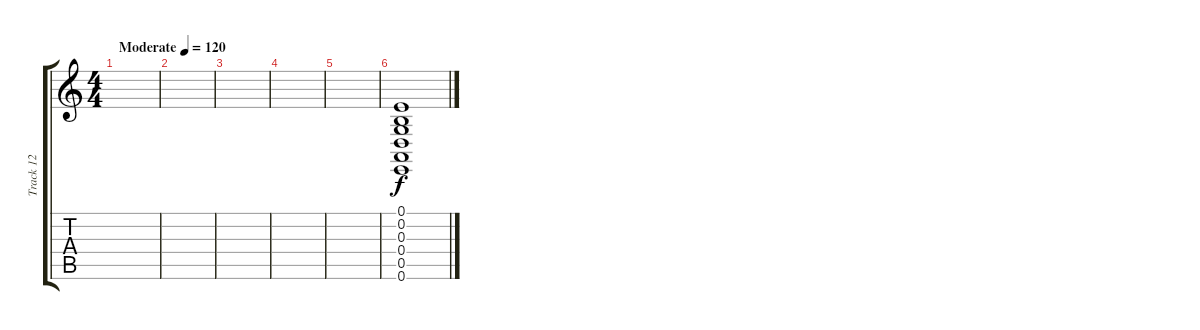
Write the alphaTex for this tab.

\track ("Track 12" "Track 12") {instrument whistle}
\staff {score tabs}
\tuning (E4 B3 G3 D3 A2 E2) {hide}
\ts (4 4)
\tempo (120 "Moderate")
\clef g2
\ks c
|
|
|
|
|
(0.1 0.2 0.3 0.4 0.5 0.6).1
